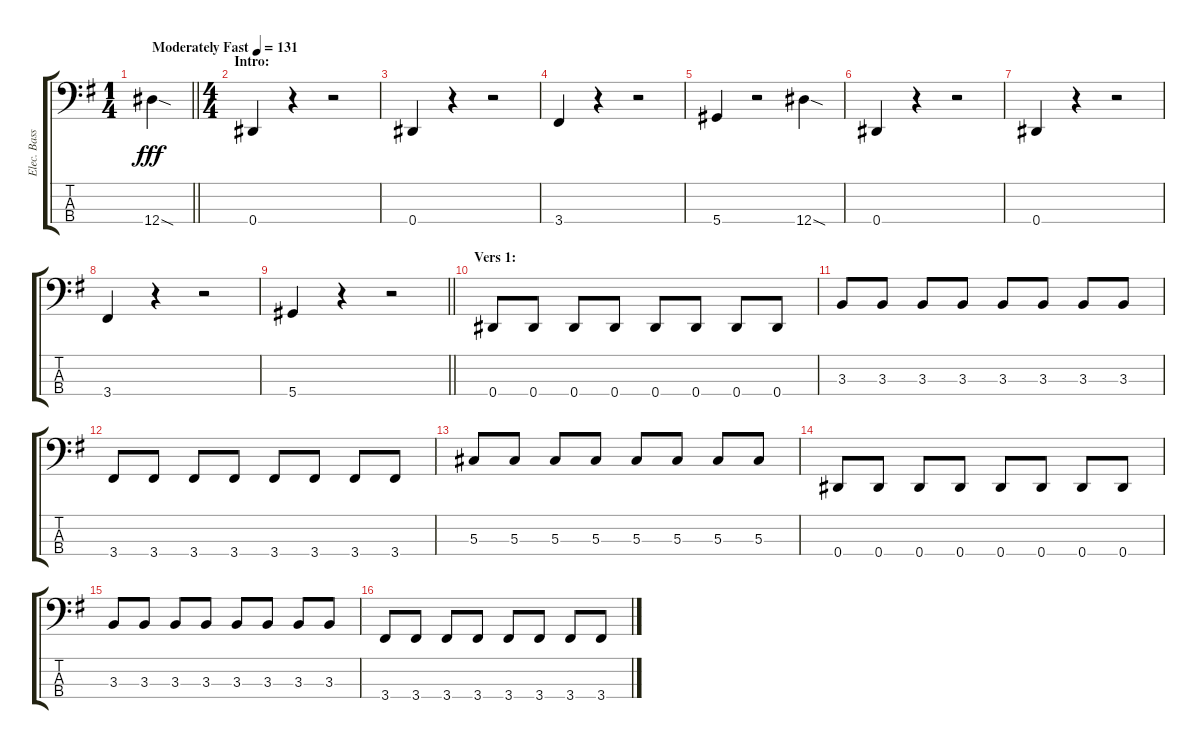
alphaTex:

\track ("Elec. Bass" "Elec. Bass") {instrument electricbassfinger}
\staff {score tabs}
\tuning (Gb2 Db2 Ab1 Eb1) {hide}
\ts (1 4)
\tempo (131 "Moderately Fast")
\clef f4
\barLineRight lightlight
\ks g
12.4{sod}.4{dy fff instrument electricbassfinger} |
\ts (4 4)
\section ("" "Intro:")
0.4.4 r.4 r.2 |
0.4.4 r.4 r.2 |
3.4.4 r.4 r.2 |
5.4.4 r.2 12.4{sod}.4 |
0.4.4 r.4 r.2 |
0.4.4 r.4 r.2 |
3.4.4 r.4 r.2 |
\barLineRight lightlight
5.4.4 r.4 r.2 |
\section ("" "Vers 1:")
0.4.8 0.4.8 0.4.8 0.4.8 0.4.8 0.4.8 0.4.8 0.4.8 |
3.3.8 3.3.8 3.3.8 3.3.8 3.3.8 3.3.8 3.3.8 3.3.8 |
3.4.8 3.4.8 3.4.8 3.4.8 3.4.8 3.4.8 3.4.8 3.4.8 |
5.3.8 5.3.8 5.3.8 5.3.8 5.3.8 5.3.8 5.3.8 5.3.8 |
0.4.8 0.4.8 0.4.8 0.4.8 0.4.8 0.4.8 0.4.8 0.4.8 |
3.3.8 3.3.8 3.3.8 3.3.8 3.3.8 3.3.8 3.3.8 3.3.8 |
3.4.8 3.4.8 3.4.8 3.4.8 3.4.8 3.4.8 3.4.8 3.4.8
